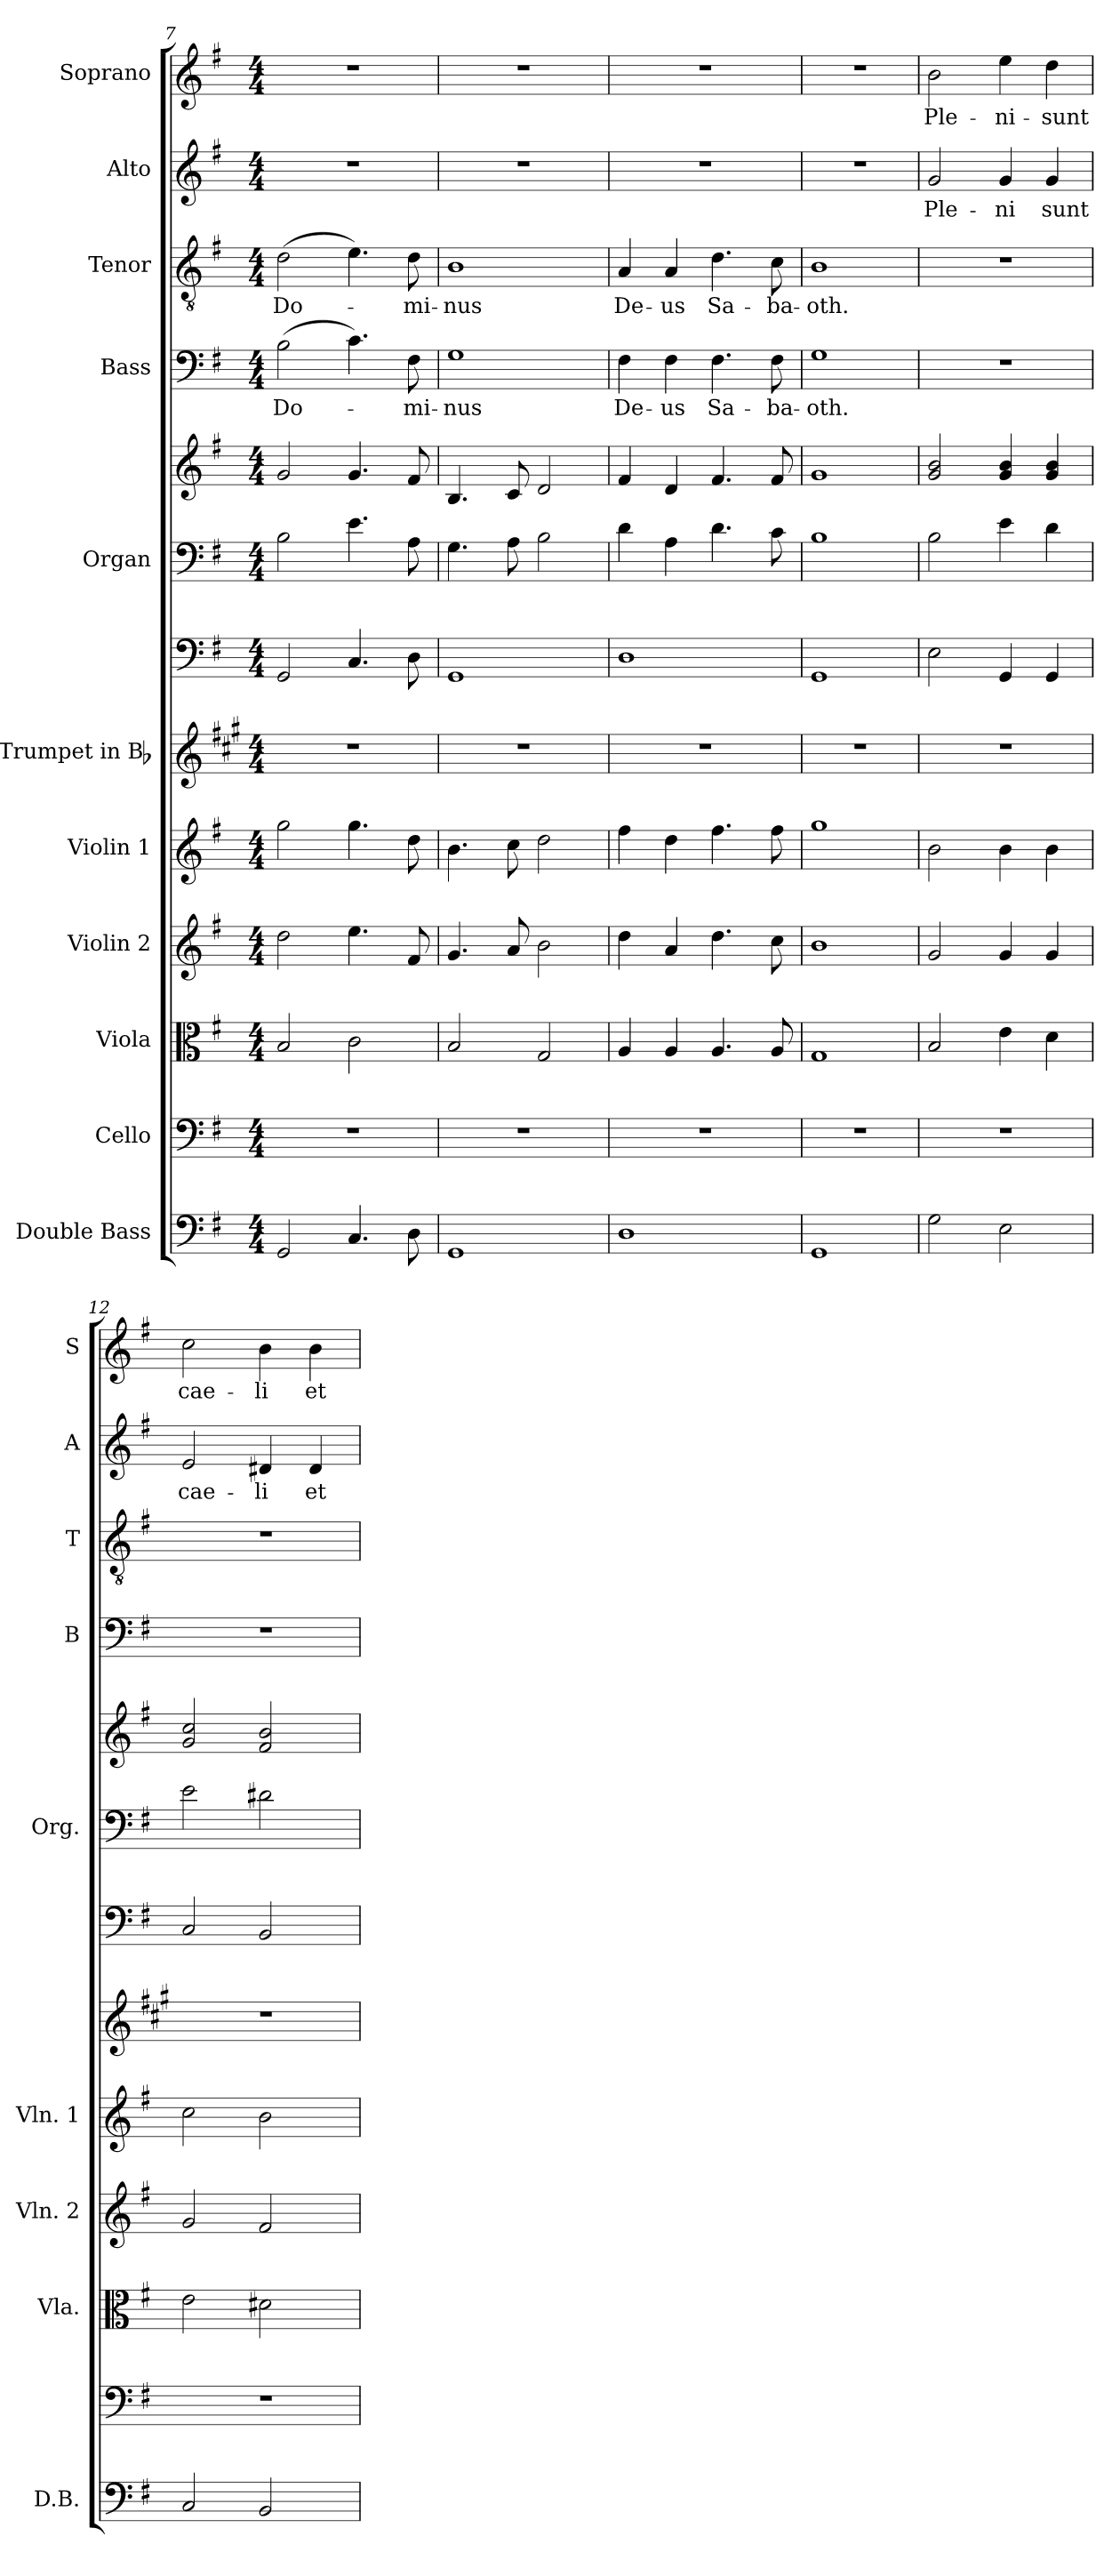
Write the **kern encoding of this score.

**kern	**kern	**kern	**kern	**kern	**kern	**kern	**kern	**kern	**kern	**text	**kern	**text	**kern	**text	**kern	**text
*part12	*part11	*part10	*part9	*part8	*part7	*part6	*part5	*part5	*part4	*part4	*part3	*part3	*part2	*part2	*part1	*part1
*staff13	*staff12	*staff11	*staff10	*staff9	*staff8	*staff7	*staff6	*staff5	*staff4	*staff4	*staff3	*staff3	*staff2	*staff2	*staff1	*staff1
*I"Double Bass	*I"Cello	*I"Viola	*I"Violin 2	*I"Violin 1	*I"Trumpet in Bb	*	*I"Organ	*	*I"Bass	*	*I"Tenor	*	*I"Alto	*	*I"Soprano	*
*I'D.B.	*	*I'Vla.	*I'Vln. 2	*I'Vln. 1	*	*	*I'Org.	*	*I'B	*	*I'T	*	*I'A	*	*I'S	*
*clefF4	*clefF4	*clefC3	*clefG2	*clefG2	*clefG2	*clefF4	*clefF4	*clefG2	*clefF4	*	*clefGv2	*	*clefG2	*	*clefG2	*
*ITrd7c12	*	*	*	*	*ITrd1c2	*	*	*	*	*	*	*	*	*	*	*
*k[f#]	*k[f#]	*k[f#]	*k[f#]	*k[f#]	*k[f#]	*k[f#]	*k[f#]	*k[f#]	*k[f#]	*	*k[f#]	*	*k[f#]	*	*k[f#]	*
*G:	*G:	*G:	*G:	*G:	*G:	*G:	*G:	*G:	*G:	*	*G:	*	*G:	*	*G:	*
*M4/4	*M4/4	*M4/4	*M4/4	*M4/4	*M4/4	*M4/4	*M4/4	*M4/4	*M4/4	*	*M4/4	*	*M4/4	*	*M4/4	*
=7	=7	=7	=7	=7	=7	=7	=7	=7	=7	=7	=7	=7	=7	=7	=7	=7
!	!	!	!	!	!	!	!	!	!	!LO:LY:b	!	!LO:LY:b	!	!	!	!
2GGG/	1r	2B/	2dd\	2gg\	1r	2GG/	2B\	2g/	(>2B\	Do-	(>2d\	Do-	1r	.	1r	.
4.CC/	.	2c\	4.ee\	4.gg\	.	4.C/	4.e\	4.g/	4.c\)	.	4.e\)	.	.	.	.	.
!	!	!	!	!	!	!	!	!	!	!LO:LY:b	!	!LO:LY:b	!	!	!	!
8DD\	.	.	8f#/	8dd\	.	8D\	8A\	8f#/	8F#\	-mi-	8d\	-mi-	.	.	.	.
!!LO:PB:g=z
=8	=8	=8	=8	=8	=8	=8	=8	=8	=8	=8	=8	=8	=8	=8	=8	=8
!	!	!	!	!	!	!	!	!	!	!LO:LY:b	!	!LO:LY:b	!	!	!	!
1GGG	1r	2B/	4.g/	4.b\	1r	1GG	4.G\	4.B/	1G	-nus	1B	-nus	1r	.	1r	.
.	.	.	8a/	8cc\	.	.	8A\	8c/	.	.	.	.	.	.	.	.
.	.	2G/	2b\	2dd\	.	.	2B\	2d/	.	.	.	.	.	.	.	.
=9	=9	=9	=9	=9	=9	=9	=9	=9	=9	=9	=9	=9	=9	=9	=9	=9
!	!	!	!	!	!	!	!	!	!	!LO:LY:b	!	!LO:LY:b	!	!	!	!
1DD	1r	4A/	4dd\	4ff#\	1r	1D	4d\	4f#/	4F#\	De-	4A/	De-	1r	.	1r	.
!	!	!	!	!	!	!	!	!	!	!LO:LY:b	!	!LO:LY:b	!	!	!	!
.	.	4A/	4a/	4dd\	.	.	4A\	4d/	4F#\	-us	4A/	-us	.	.	.	.
!	!	!	!	!	!	!	!	!	!	!LO:LY:b	!	!LO:LY:b	!	!	!	!
.	.	4.A/	4.dd\	4.ff#\	.	.	4.d\	4.f#/	4.F#\	Sa-	4.d\	Sa-	.	.	.	.
!	!	!	!	!	!	!	!	!	!	!LO:LY:b	!	!LO:LY:b	!	!	!	!
.	.	8A/	8cc\	8ff#\	.	.	8c\	8f#/	8F#\	-ba-	8c\	-ba-	.	.	.	.
=10	=10	=10	=10	=10	=10	=10	=10	=10	=10	=10	=10	=10	=10	=10	=10	=10
!	!	!	!	!	!	!	!	!	!	!LO:LY:b	!	!LO:LY:b	!	!	!	!
1GGG	1r	1G	1b	1gg	1r	1GG	1B	1g	1G	-oth.	1B	-oth.	1r	.	1r	.
=11	=11	=11	=11	=11	=11	=11	=11	=11	=11	=11	=11	=11	=11	=11	=11	=11
!	!	!	!	!	!	!	!	!	!	!	!	!	!	!LO:LY:b	!	!LO:LY:b
2GG\	1r	2B/	2g/	2b\	1r	2E\	2B\	2g/ 2b/	1r	.	1r	.	2g/	Ple-	2b\	-Ple-
!	!	!	!	!	!	!	!	!	!	!	!	!	!	!LO:LY:b	!	!LO:LY:b
2EE\	.	4e\	4g/	4b\	.	4GG/	4e\	4g/ 4b/	.	.	.	.	4g/	-ni	4ee\	-ni-
!	!	!	!	!	!	!	!	!	!	!	!	!	!	!LO:LY:b	!	!LO:LY:b
.	.	4d\	4g/	4b\	.	4GG/	4d\	4g/ 4b/	.	.	.	.	4g/	sunt	4dd\	-sunt
=12	=12	=12	=12	=12	=12	=12	=12	=12	=12	=12	=12	=12	=12	=12	=12	=12
!	!	!	!	!	!	!	!	!	!	!	!	!	!	!LO:LY:b	!	!LO:LY:b
2CC/	1r	2e\	2g/	2cc\	1r	2C/	2e\	2g/ 2cc/	1r	.	1r	.	2e/	cae-	2cc\	cae-
!	!	!	!	!	!	!	!	!	!	!	!	!	!	!LO:LY:b	!	!LO:LY:b
2BBB/	.	2d#X\	2f#/	2b\	.	2BB/	2d#X\	2f#/ 2b/	.	.	.	.	4d#X/	-li	4b\	-li
!	!	!	!	!	!	!	!	!	!	!	!	!	!	!LO:LY:b	!	!LO:LY:b
.	.	.	.	.	.	.	.	.	.	.	.	.	4d#/	et	4b\	et
=	=	=	=	=	=	=	=	=	=	=	=	=	=	=	=	=
*-	*-	*-	*-	*-	*-	*-	*-	*-	*-	*-	*-	*-	*-	*-	*-	*-
